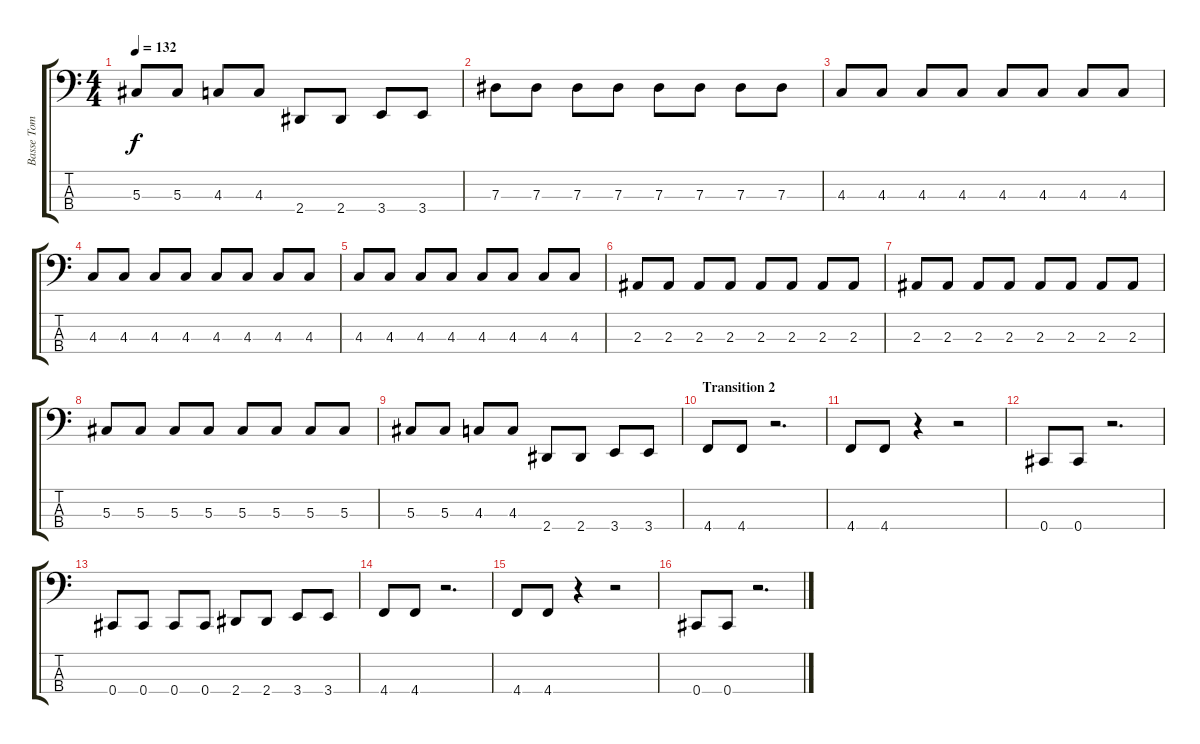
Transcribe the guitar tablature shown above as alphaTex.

\track ("Basse Tom" "Basse Tom") {instrument electricbasspick}
\staff {score tabs}
\tuning (Gb2 Db2 Ab1 Db1) {hide}
\ts (4 4)
\tempo 132
\clef f4
\ks c
5.3.8{dy f} 5.3.8 4.3.8 4.3.8 2.4.8 2.4.8 3.4.8 3.4.8 |
7.3.8 7.3.8 7.3.8 7.3.8 7.3.8 7.3.8 7.3.8 7.3.8 |
4.3.8 4.3.8 4.3.8 4.3.8 4.3.8 4.3.8 4.3.8 4.3.8 |
4.3.8 4.3.8 4.3.8 4.3.8 4.3.8 4.3.8 4.3.8 4.3.8 |
4.3.8 4.3.8 4.3.8 4.3.8 4.3.8 4.3.8 4.3.8 4.3.8 |
2.3.8 2.3.8 2.3.8 2.3.8 2.3.8 2.3.8 2.3.8 2.3.8 |
2.3.8 2.3.8 2.3.8 2.3.8 2.3.8 2.3.8 2.3.8 2.3.8 |
5.3.8 5.3.8 5.3.8 5.3.8 5.3.8 5.3.8 5.3.8 5.3.8 |
5.3.8 5.3.8 4.3.8 4.3.8 2.4.8 2.4.8 3.4.8 3.4.8 |
\section ("" "Transition 2")
4.4.8 4.4.8 r.2{d} |
4.4.8 4.4.8 r.4 r.2 |
0.4.8 0.4.8 r.2{d} |
0.4.8 0.4.8 0.4.8 0.4.8 2.4.8 2.4.8 3.4.8 3.4.8 |
4.4.8 4.4.8 r.2{d} |
4.4.8 4.4.8 r.4 r.2 |
0.4.8 0.4.8 r.2{d}
